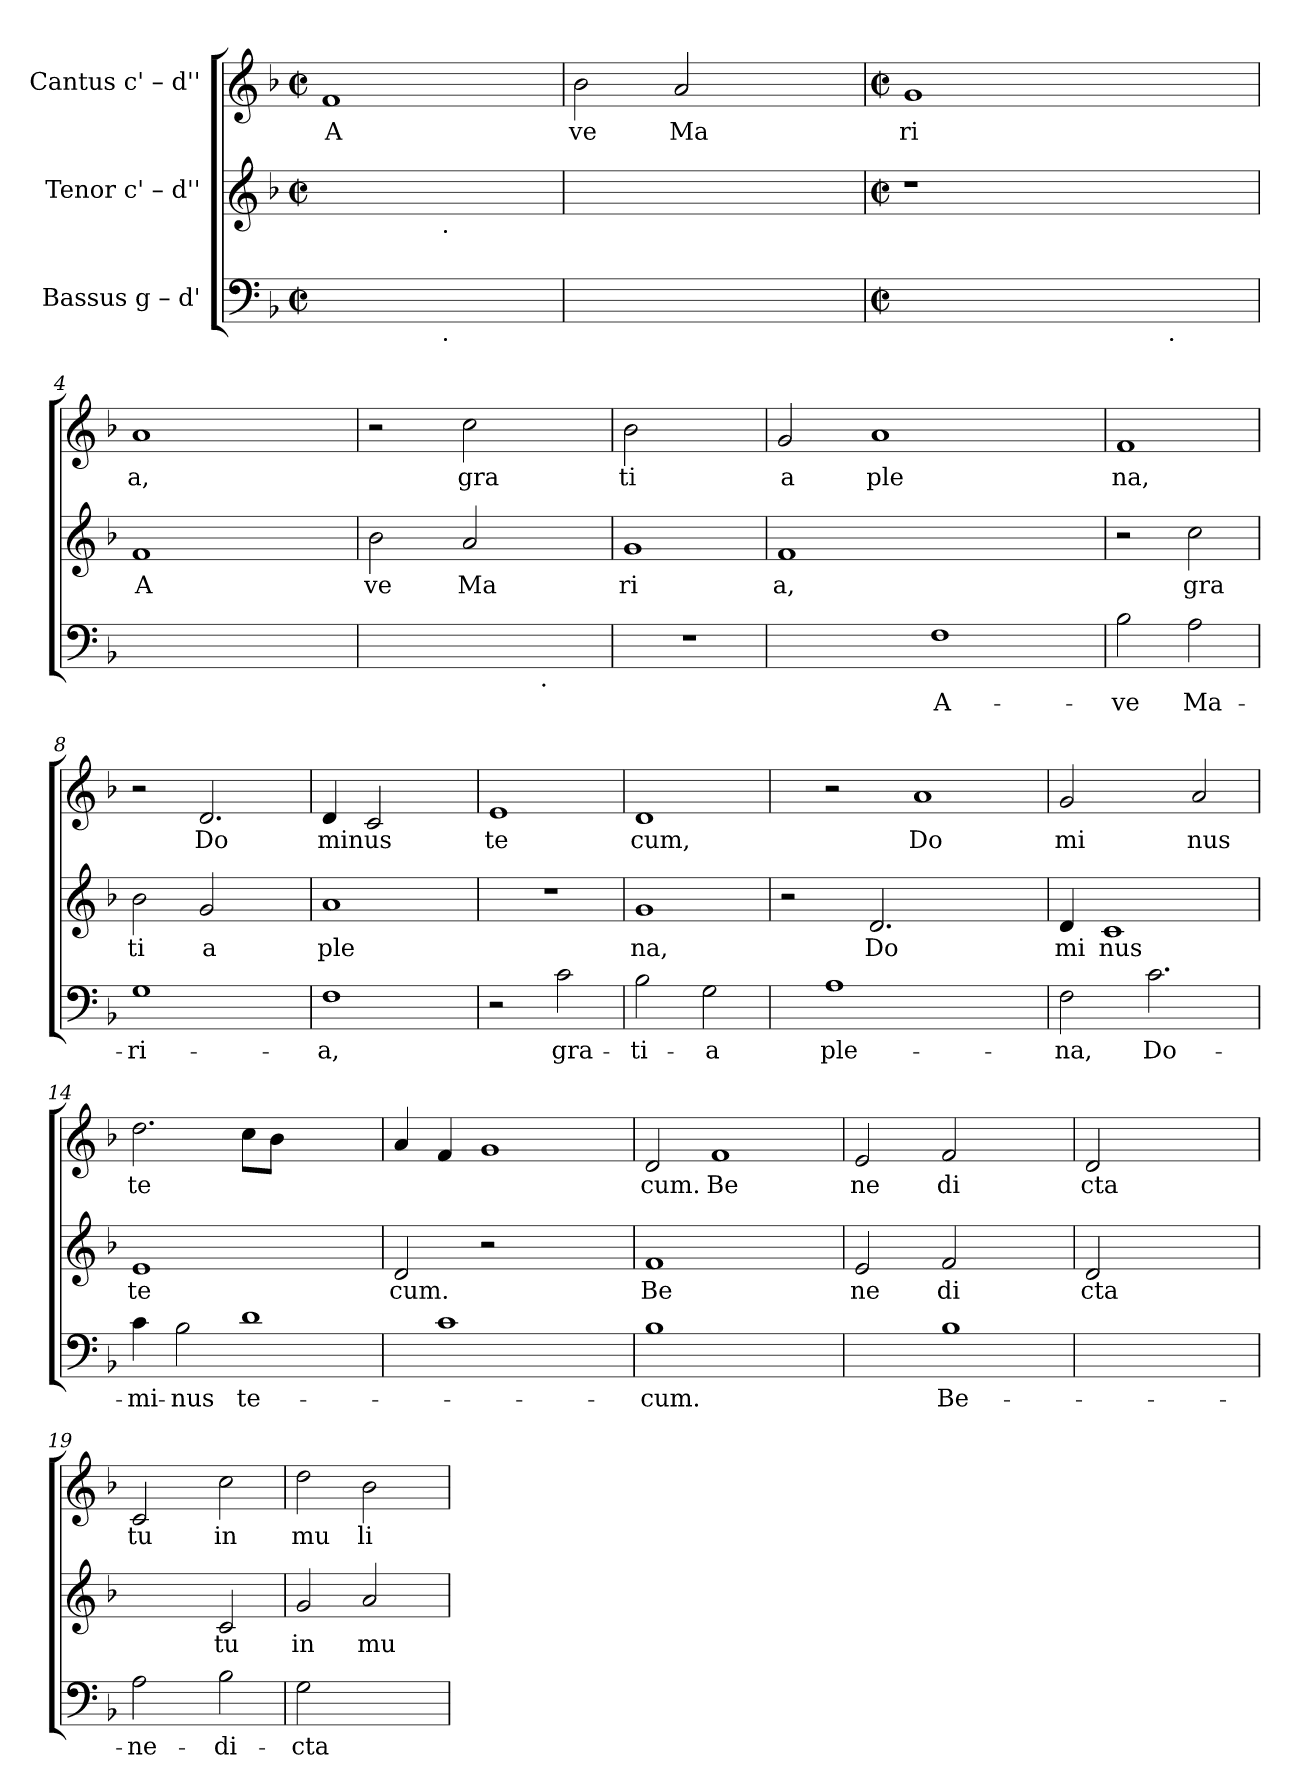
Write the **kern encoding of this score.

**kern	**text	**kern	**text	**kern	**text
*part3	*part3	*part2	*part2	*part1	*part1
*staff3	*staff3	*staff2	*staff2	*staff1	*staff1
*I"Bassus  g – d'	*	*I"Tenor  c' – d''	*	*I"Cantus  c' – d''	*
*clefF4	*	*clefG2	*	*clefG2	*
*k[b-]	*	*k[b-]	*	*k[b-]	*
*F:	*	*F:	*	*F:	*
*M2/2	*	*M2/2	*	*M2/2	*
*met(c|)	*	*met(c|)	*	*met(c|)	*
=1	=1	=1	=1	=1	=1
!	!	!	!	!	!LO:LY:b
4ryy	.	4ryy	.	1f	A
4ryy	.	4ryy	.	.	.
64ryy	.	64ryy	.	.	.
64ryy	.	64ryy	.	.	.
!	!	!LO:TX:b:t=.	!	!	!
!LO:TX:b:t=.	!	!	!	!	!
64ryy	.	64ryy	.	.	.
4ryy	.	4ryy	.	.	.
4ryy	.	4ryy	.	.	.
.	.	.	.	32.ryy	.
=2	=2	=2	=2	=2	=2
!	!	!	!	!	!LO:LY:b
4ryy	.	4ryy	.	2b-\	ve
4ryy	.	4ryy	.	.	.
!	!	!	!	!	!LO:LY:b
4ryy	.	4ryy	.	2a/	Ma
64ryy	.	64ryy	.	.	.
64ryy	.	64ryy	.	.	.
64ryy	.	64ryy	.	.	.
64ryy	.	64ryy	.	.	.
64ryy	.	64ryy	.	.	.
64ryy	.	64ryy	.	.	.
64ryy	.	64ryy	.	.	.
64ryy	.	64ryy	.	.	.
64ryy	.	64ryy	.	.	.
64ryy	.	64ryy	.	.	.
64ryy	.	64ryy	.	.	.
64ryy	.	64ryy	.	.	.
64ryy	.	64ryy	.	.	.
32.ryy	.	32.ryy	.	.	.
!!LO:LB:g=z
=3	=3	=3	=3	=3	=3
*M2/2	*	*M2/2	*	*M2/2	*
*met(c|)	*	*met(c|)	*	*met(c|)	*
!	!	!	!	!	!LO:LY:b
4ryy	.	1r	.	1g	ri
4ryy	.	.	.	.	.
4ryy	.	.	.	.	.
64ryy	.	.	.	.	.
64ryy	.	.	.	.	.
64ryy	.	.	.	.	.
64ryy	.	.	.	.	.
64ryy	.	.	.	.	.
64ryy	.	.	.	.	.
64ryy	.	.	.	.	.
64ryy	.	.	.	.	.
64ryy	.	.	.	.	.
64ryy	.	.	.	.	.
64ryy	.	.	.	.	.
64ryy	.	.	.	.	.
!LO:TX:b:t=.	!	!	!	!	!
64ryy	.	.	.	.	.
4ryy	.	.	.	.	.
.	.	8ryy	.	8ryy	.
.	.	16ryy	.	16ryy	.
.	.	64ryy	.	64ryy	.
=4	=4	=4	=4	=4	=4
!	!	!	!LO:LY:b	!	!LO:LY:b
4ryy	.	1f	A	1a	a,
4ryy	.	.	.	.	.
4ryy	.	.	.	.	.
64ryy	.	.	.	.	.
64ryy	.	.	.	.	.
64ryy	.	.	.	.	.
4ryy	.	.	.	.	.
.	.	32.ryy	.	32.ryy	.
=5	=5	=5	=5	=5	=5
!	!	!	!LO:LY:b	!	!
4ryy	.	2b-\	ve	2r	.
4ryy	.	.	.	.	.
!	!	!	!LO:LY:b	!	!LO:LY:b
32ryy	.	2a/	Ma	2cc\	gra
32ryy	.	.	.	.	.
32ryy	.	.	.	.	.
32ryy	.	.	.	.	.
32ryy	.	.	.	.	.
32ryy	.	.	.	.	.
!LO:TX:b:t=.	!	!	!	!	!
32ryy	.	.	.	.	.
4ryy	.	.	.	.	.
32ryy	.	.	.	.	.
=6	=6	=6	=6	=6	=6
!	!	!	!LO:LY:b	!	!LO:LY:b
1r	.	1g	ri	2b-\	ti
.	.	.	.	2ryy	.
!!LO:LB:g=z
=7	=7	=7	=7	=7	=7
!	!	!	!LO:LY:b	!	!LO:LY:b
4ryy	.	1f	a,	2g/	a
4ryy	.	.	.	.	.
!	!	!	!	!	!LO:LY:b
4ryy	.	.	.	1a	ple
32ryy	.	.	.	.	.
!	!LO:LY:b	!	!	!	!
1F	A-	.	.	.	.
.	.	2ryy	.	.	.
.	.	4ryy	.	4ryy	.
.	.	32ryy	.	32ryy	.
=7A	=7A	=7A	=7A	=7A	=7A
!	!LO:LY:b	!	!	!	!LO:LY:b
2B-\	-ve	2r	.	1f	na,
!	!LO:LY:b	!	!LO:LY:b	!	!
2A\	Ma-	2cc\	gra	.	.
=8A	=8A	=8A	=8A	=8A	=8A
!	!LO:LY:b	!	!LO:LY:b	!	!
1G	-ri-	2b-\	ti	2r	.
!	!	!	!LO:LY:b	!	!LO:LY:b
.	.	2g/	a	2.d/	Do
4ryy	.	4ryy	.	.	.
=9A	=9A	=9A	=9A	=9A	=9A
!	!LO:LY:b	!	!LO:LY:b	!	!LO:LY:b
1F	-a,	1a	ple	4d/	minus
.	.	.	.	2c/	.
.	.	.	.	4ryy	.
!!LO:LB:g=z
=10	=10	=10	=10	=10	=10
!	!	!	!	!	!LO:LY:b
2r	.	1r	.	1e	te
!	!LO:LY:b	!	!	!	!
2c\	gra-	.	.	.	.
!!LO:LB:g=z
=11	=11	=11	=11	=11	=11
!	!LO:LY:b	!	!LO:LY:b	!	!LO:LY:b
2B-\	-ti-	1g	na,	1d	cum,
!	!LO:LY:b	!	!	!	!
2G\	-a	.	.	.	.
=12	=12	=12	=12	=12	=12
4ryy	.	2r	.	4ryy	.
!	!LO:LY:b	!	!	!	!
1A	ple-	.	.	2r	.
!	!	!	!LO:LY:b	!	!
.	.	2.d/	Do	.	.
!	!	!	!	!	!LO:LY:b
.	.	.	.	1a	Do
2ryy	.	2ryy	.	.	.
=13	=13	=13	=13	=13	=13
!	!LO:LY:b	!	!LO:LY:b	!	!LO:LY:b
2F\	-na,	4d/	mi	2g/	mi
!	!	!	!LO:LY:b	!	!
.	.	1c	nus	.	.
!	!LO:LY:b	!	!	!	!
2.c\	Do-	.	.	4ryy	.
!	!	!	!	!	!LO:LY:b
.	.	.	.	2a/	nus
=14	=14	=14	=14	=14	=14
!	!LO:LY:b	!	!LO:LY:b	!	!LO:LY:b
4c\	-mi-	1e	te	2.dd\	te
!	!LO:LY:b	!	!	!	!
2B-\	-nus	.	.	.	.
!	!LO:LY:b	!	!	!	!
1d	te-	.	.	8cc\L	.
.	.	.	.	8b-\J	.
.	.	2.ryy	.	2.ryy	.
=15	=15	=15	=15	=15	=15
!	!	!	!LO:LY:b	!	!
4ryy	.	2d/	cum.	4a/	.
1c	.	.	.	4f/	.
.	.	2r	.	1g	.
.	.	2ryy	.	.	.
4ryy	.	.	.	.	.
=16	=16	=16	=16	=16	=16
!	!LO:LY:b	!	!LO:LY:b	!	!LO:LY:b
1B-	-cum.	1f	Be	2d/	cum.
!	!	!	!	!	!LO:LY:b
.	.	.	.	1f	Be
2ryy	.	2ryy	.	.	.
=17	=17	=17	=17	=17	=17
!	!	!	!LO:LY:b	!	!LO:LY:b
4ryy	.	2e/	ne	2e/	ne
4ryy	.	.	.	.	.
!	!LO:LY:b	!	!LO:LY:b	!	!LO:LY:b
1B-	Be-	2f/	di	2f/	di
.	.	2ryy	.	2ryy	.
=18	=18	=18	=18	=18	=18
!	!	!	!LO:LY:b	!	!LO:LY:b
4ryy	.	2d/	cta	2d/	cta
4ryy	.	.	.	.	.
4ryy	.	4ryy	.	4ryy	.
4ryy	.	4ryy	.	4ryy	.
!!LO:LB:g=z
=19	=19	=19	=19	=19	=19
!	!LO:LY:b	!	!	!	!LO:LY:b
2A\	-ne-	4ryy	.	2c/	tu
.	.	4ryy	.	.	.
!	!LO:LY:b	!	!LO:LY:b	!	!LO:LY:b
2B-\	-di-	2c/	tu	2cc\	in
=20	=20	=20	=20	=20	=20
!	!LO:LY:b	!	!LO:LY:b	!	!LO:LY:b
2G\	-cta	2g/	in	2dd\	mu
!	!	!	!LO:LY:b	!	!LO:LY:b
4ryy	.	2a/	mu	2b-\	li
4ryy	.	.	.	.	.
=	=	=	=	=	=
*-	*-	*-	*-	*-	*-
